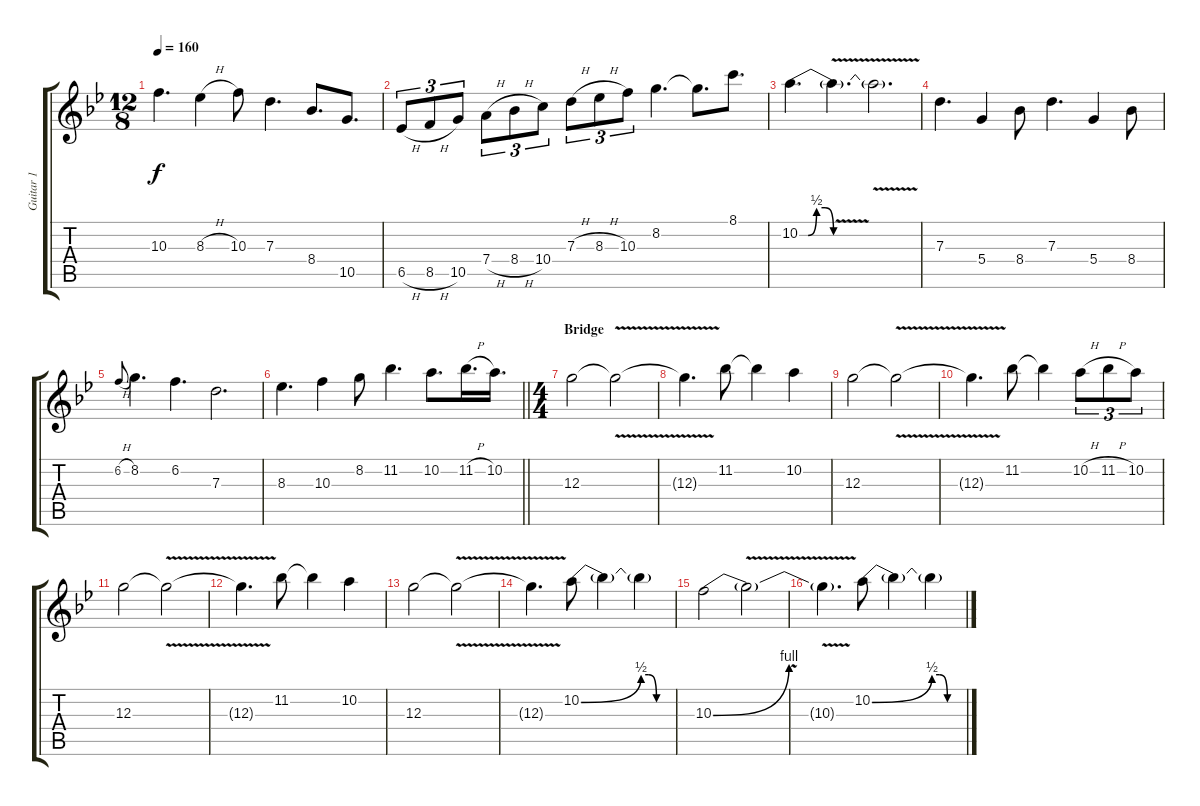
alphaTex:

\track ("Guitar 1" "Guitar 1") {instrument distortionguitar}
\staff {score tabs}
\tuning (E4 B3 G3 D3 A2 E2) {hide}
\ts (12 8)
\tempo 160
\clef g2
\ks bb
10.3.4{d dy f} 8.3{h}.4 10.3.8 7.3.4{d} 8.4.8{d} 10.5.8{d} |
6.5{h}.8{tu (3 2)} 8.5{h}.8{tu (3 2)} 10.5.8{tu (3 2)} 7.4{h}.8{tu (3 2)} 8.4{h}.8{tu (3 2)} 10.4.8{tu (3 2)} 7.3{h}.8{tu (3 2)} 8.3{h}.8{tu (3 2)} 10.3.8{tu (3 2)} 8.2.4{d} 8.2{t}.8{d} 8.1.8{d} |
10.2{be (custom 0 0 15 0 30 2 45 2 60 0)}.4{d} 10.2{v t}.4{d} 10.2{t}.2{d} |
7.3.4{d} 5.4.4 8.4.8 7.3.4{d} 5.4.4 8.4.8 |
6.2{h}.8{gr onbeat} 8.2.4{d} 6.2.4{d} 7.3.2{d} |
\barLineRight lightlight
8.3.4{d} 10.3.4 8.2.8 11.2.4{d} 10.2.8{d} 11.2{h}.16{d} 10.2.16{d} |
\ts (4 4)
\section ("" "Bridge")
12.3.2 12.3{v t}.2 |
12.3{t}.4{d} 11.2.8 11.2{t}.4 10.2.4 |
12.3.2 12.3{v t}.2 |
12.3{t}.4{d} 11.2.8 11.2{t}.4 10.2{h}.8{tu (3 2)} 11.2{h}.8{tu (3 2)} 10.2.8{tu (3 2)} |
12.3.2{volume 11} 12.3{v t}.2 |
12.3{t}.4{d} 11.2.8 11.2{t}.4 10.2.4 |
12.3.2 12.3{v t}.2 |
12.3{t}.4{d} 10.2{be (bend 0 0 60 2)}.8 10.2{t}.4 10.2{be (custom 0 2 15 2 30 0 60 0) t}.4 |
10.3{be (bend 0 0 60 4)}.2{volume 7} 10.3{v t}.2 |
10.3{t}.4{d} 10.2{be (bend 0 0 60 2)}.8 10.2{t}.4 10.2{be (custom 0 2 15 2 30 0 60 0) t}.4
